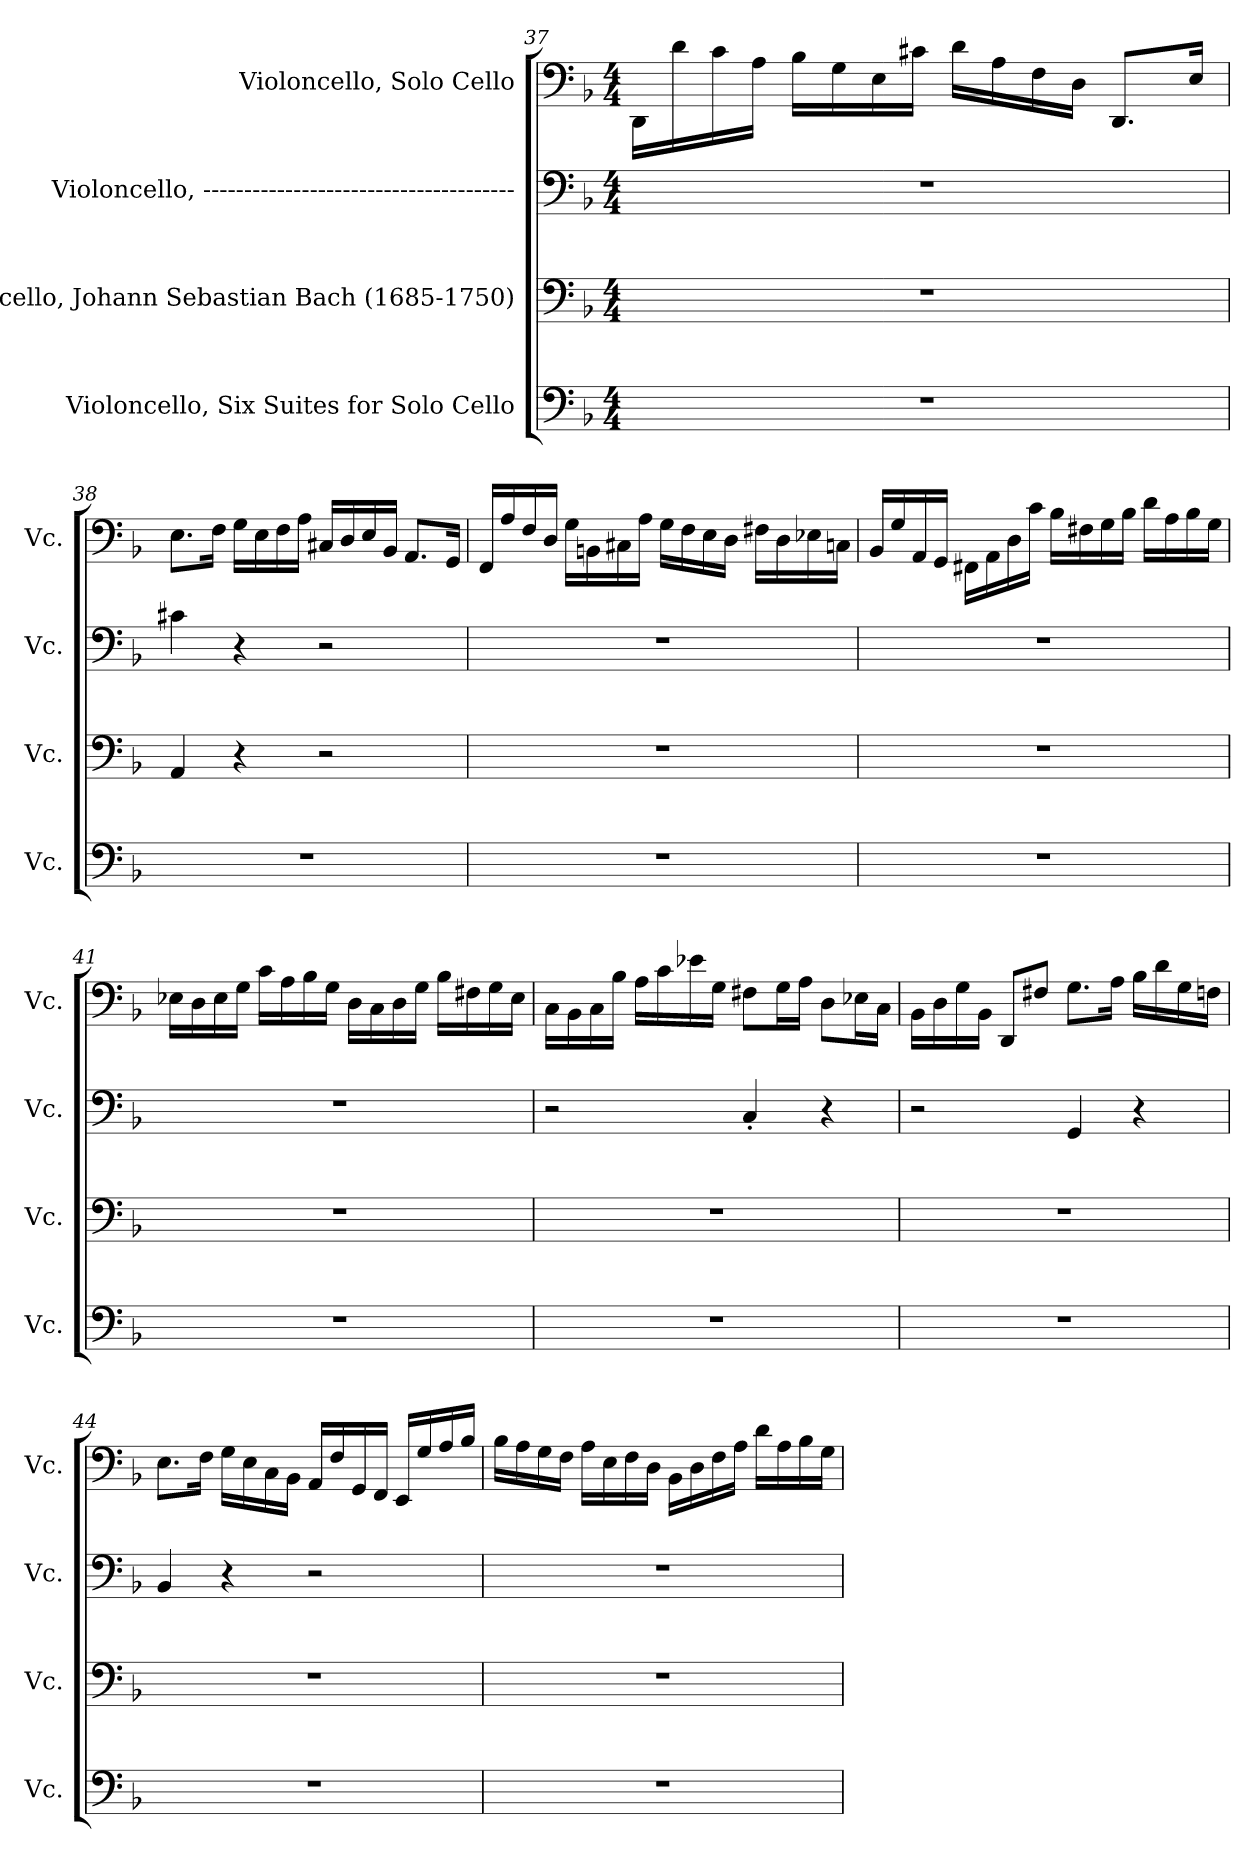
**kern	**kern	**kern	**kern
*part4	*part3	*part2	*part1
*staff4	*staff3	*staff2	*staff1
*I"Violoncello, Six Suites for Solo Cello	*I"Violoncello, Johann Sebastian Bach  (1685-1750)	*I"Violoncello, --------------------------------------	*I"Violoncello, Solo Cello
*I'Vc.	*I'Vc.	*I'Vc.	*I'Vc.
*clefF4	*clefF4	*clefF4	*clefF4
*k[b-]	*k[b-]	*k[b-]	*k[b-]
*M4/4	*M4/4	*M4/4	*M4/4
=37	=37	=37	=37
1r	1r	1r	16DD\LL
.	.	.	16d\
.	.	.	16c\
.	.	.	16A\JJ
.	.	.	16B-\LL
.	.	.	16G\
.	.	.	16E\
.	.	.	16c#X\JJ
.	.	.	16d\LL
.	.	.	16A\
.	.	.	16F\
.	.	.	16D\JJ
.	.	.	8.DD/L
.	.	.	16E/Jk
!!LO:PB:g=z
=38	=38	=38	=38
1r	4AA/	4c#X\	8.E\L
.	.	.	16F\Jk
.	4r	4r	16G\LL
.	.	.	16E\
.	.	.	16F\
.	.	.	16A\JJ
.	2r	2r	16C#X/LL
.	.	.	16D/
.	.	.	16E/
.	.	.	16BB-/JJ
.	.	.	8.AA/L
.	.	.	16GG/Jk
=39	=39	=39	=39
1r	1r	1r	16FF/LL
.	.	.	16A/
.	.	.	16F/
.	.	.	16D/JJ
.	.	.	16G\LL
.	.	.	16BBn\
.	.	.	16C#X\
.	.	.	16A\JJ
.	.	.	16G\LL
.	.	.	16F\
.	.	.	16E\
.	.	.	16D\JJ
.	.	.	16F#X\LL
.	.	.	16D\
.	.	.	16E-X\
.	.	.	16Cn\JJ
!!LO:LB:g=z
=40	=40	=40	=40
1r	1r	1r	16BB-/LL
.	.	.	16G/
.	.	.	16AA/
.	.	.	16GG/JJ
.	.	.	16FF#X\LL
.	.	.	16AA\
.	.	.	16D\
.	.	.	16c\JJ
.	.	.	16B-\LL
.	.	.	16F#X\
.	.	.	16G\
.	.	.	16B-\JJ
.	.	.	16d\LL
.	.	.	16A\
.	.	.	16B-\
.	.	.	16G\JJ
=41	=41	=41	=41
1r	1r	1r	16E-X\LL
.	.	.	16D\
.	.	.	16E-\
.	.	.	16G\JJ
.	.	.	16c\LL
.	.	.	16A\
.	.	.	16B-\
.	.	.	16G\JJ
.	.	.	16D\LL
.	.	.	16C\
.	.	.	16D\
.	.	.	16G\JJ
.	.	.	16B-\LL
.	.	.	16F#X\
.	.	.	16G\
.	.	.	16E-\JJ
!!LO:LB:g=z
=42	=42	=42	=42
1r	1r	2r	16C\LL
.	.	.	16BB-\
.	.	.	16C\
.	.	.	16B-\JJ
.	.	.	16A\LL
.	.	.	16c\
.	.	.	16e-X\
.	.	.	16G\JJ
.	.	4C'/	8F#X\L
.	.	.	16G\L
.	.	.	16A\JJ
.	.	4r	8D\L
.	.	.	16E-X\L
.	.	.	16C\JJ
=43	=43	=43	=43
1r	1r	2r	16BB-\LL
.	.	.	16D\
.	.	.	16G\
.	.	.	16BB-\JJ
.	.	.	8DD/L
.	.	.	8F#X/J
.	.	4GG/	8.G\L
.	.	.	16A\Jk
.	.	4r	16B-\LL
.	.	.	16d\
.	.	.	16G\
.	.	.	16Fn\JJ
!!LO:PB:g=z
=44	=44	=44	=44
1r	1r	4BB-/	8.E\L
.	.	.	16F\Jk
.	.	4r	16G\LL
.	.	.	16E\
.	.	.	16C\
.	.	.	16BB-\JJ
.	.	2r	16AA/LL
.	.	.	16F/
.	.	.	16GG/
.	.	.	16FF/JJ
.	.	.	16EE/LL
.	.	.	16G/
.	.	.	16A/
.	.	.	16B-/JJ
=45	=45	=45	=45
1r	1r	1r	16B-\LL
.	.	.	16A\
.	.	.	16G\
.	.	.	16F\JJ
.	.	.	16A\LL
.	.	.	16E\
.	.	.	16F\
.	.	.	16D\JJ
.	.	.	16BB-\LL
.	.	.	16D\
.	.	.	16F\
.	.	.	16A\JJ
.	.	.	16d\LL
.	.	.	16A\
.	.	.	16B-\
.	.	.	16G\JJ
=	=	=	=
*-	*-	*-	*-
